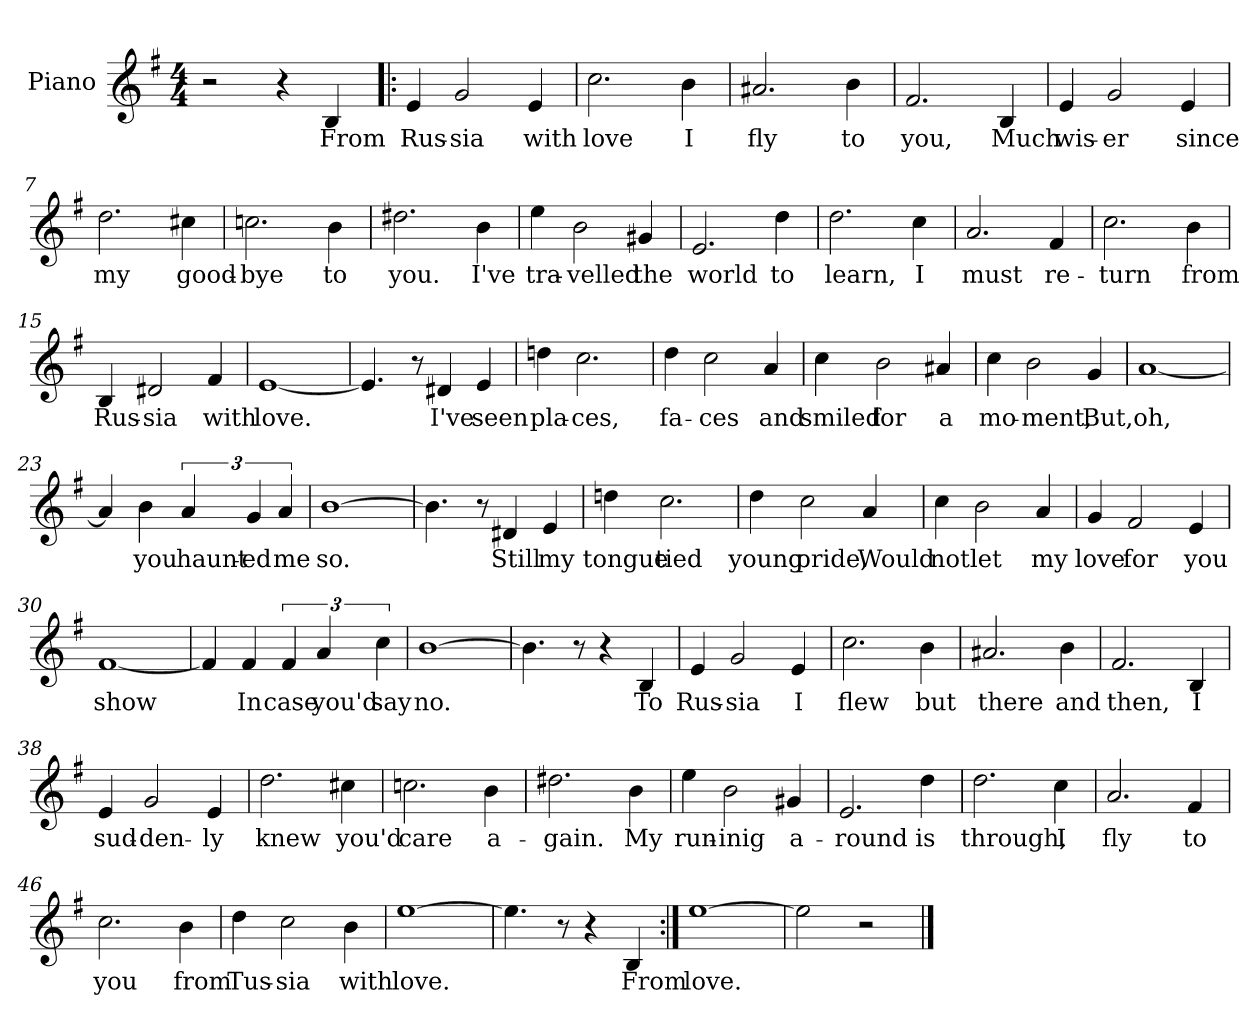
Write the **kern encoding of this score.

**kern	**text
*part1	*part1
*staff1	*staff1
*I"Piano	*
*I'Pno.	*
*clefG2	*
*k[f#]	*
*G:	*
*M4/4	*
=1	=1
2r	.
4r	.
4B/	From
=2!|:	=2!|:
4e/	Rus-
2g/	-sia
4e/	with
=3	=3
2.cc\	love
4b\	I
=4	=4
2.a#X/	fly
4b\	to
=5	=5
2.f#/	you,
4B/	Much
=6	=6
4e/	wis-
2g/	-er
4e/	since
=7	=7
2.dd\	my
4cc#X\	good-
!!LO:LB:g=z
=8	=8
2.ccn\	-bye
4b\	to
=9	=9
2.dd#X\	you.
4b\	I've
=10	=10
4ee\	tra-
2b\	-velled
4g#X/	the
=11	=11
2.e/	world
4dd\	to
=12	=12
2.dd\	learn,
4cc\	I
=13	=13
2.a/	must
4f#/	re-
=14	=14
2.cc\	-turn
4b\	from
!!LO:LB:g=z
=15	=15
4B/	Rus-
2d#X/	-sia
4f#/	with
=16	=16
[1e	love.
=17	=17
4.e/]	.
8r	.
4d#X/	I've
4e/	seen
=18	=18
4ddn\	pla-
2.cc\	-ces,
=19	=19
4dd\	fa-
2cc\	-ces
4a/	and
=20	=20
4cc\	smiled
2b\	for
4a#X/	a
=21	=21
4cc\	mo-
2b\	-ment,
4g/	But,
!!LO:LB:g=z
=22	=22
[1a	oh,
=23	=23
4a/]	.
4b\	you
6a/	haunt-
6g/	-ed
6a/	me
=24	=24
[1b	so.
=25	=25
4.b\]	.
8r	.
4d#X/	Still
4e/	my
=26	=26
4ddn\	tongue
2.cc\	tied
=27	=27
4dd\	young
2cc\	pride,
4a/	Would
!!LO:LB:g=z
=28	=28
4cc\	not
2b\	let
4a/	my
=29	=29
4g/	love
2f#/	for
4e/	you
=30	=30
[1f#	show
=31	=31
4f#/]	.
4f#/	In
6f#/	case
6a/	you'd
6cc\	say
=32	=32
[1b	no.
=33	=33
4.b\]	.
8r	.
4r	.
4B/	To
!!LO:LB:g=z
=34	=34
4e/	Rus-
2g/	-sia
4e/	I
=35	=35
2.cc\	flew
4b\	but
=36	=36
2.a#X/	there
4b\	and
=37	=37
2.f#/	then,
4B/	I
=38	=38
4e/	sud-
2g/	-den-
4e/	-ly
=39	=39
2.dd\	knew
4cc#X\	you'd
!!LO:LB:g=z
=40	=40
2.ccn\	care
4b\	a-
=41	=41
2.dd#X\	-gain.
4b\	My
=42	=42
4ee\	run-
2b\	-inig
4g#X/	a-
=43	=43
2.e/	-round
4dd\	is
=44	=44
2.dd\	through,
4cc\	I
=45	=45
2.a/	fly
4f#/	to
!!LO:LB:g=z
=46	=46
2.cc\	you
4b\	from
=47	=47
4dd\	Tus-
2cc\	-sia
4b\	with
=48	=48
[1ee	love.
=49	=49
4.ee\]	.
8r	.
4r	.
4B/	From
=50:|!	=50:|!
[1ee	love.
=51	=51
2ee\]	.
2r	.
==	==
*-	*-
